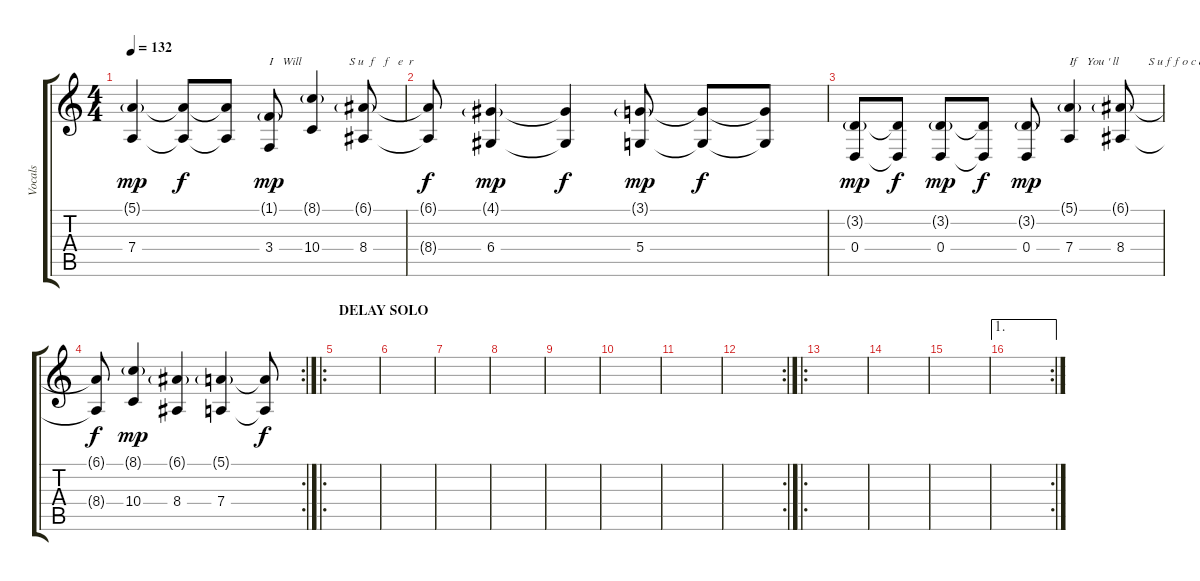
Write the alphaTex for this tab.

\track ("Vocals" "Vocals") {instrument lead2sawtooth}
\staff {score tabs}
\tuning (E4 B3 G3 D3 A2 D2) {hide}
\ts (4 4)
\tempo 132
\clef g2
\ks c
(5.1{g} 7.4).4{dy mp} (5.1{t} 7.4{t}).8{dy f} (5.1{t} 7.4{t}).8 (1.1{g} 3.4).8{txt "I   Will                S u  f   f   e  r" dy mp} (8.1{g} 10.4).4 (6.1{g} 8.4).8 |
(6.1{t} 8.4{t}).8{dy f} (4.1{g} 6.4).4{dy mp} (4.1{t} 6.4{t}).4{dy f} (3.1{g} 5.4).8{dy mp} (3.1{t} 5.4{t}).8{dy f} (3.1{t} 5.4{t}).8 |
(3.2{g} 0.4).8{dy mp} (3.2{t} 0.4{t}).8{dy f} (3.2{g} 0.4).8{dy mp} (3.2{t} 0.4{t}).8{dy f} (3.2{g} 0.4).8{dy mp} (5.1{g} 7.4).4{txt "If   You ' ll          S u f f o c a t e   Meee"} (6.1{g} 8.4).8 |
\rc 2
(6.1{t} 8.4{t}).8{dy f} (8.1{g} 10.4).4{dy mp} (6.1{g} 8.4).4 (5.1{g} 7.4).4 (5.1{t} 7.4{t}).8{dy f} |
\ro
\section ("" "DELAY SOLO")
|
|
|
|
|
|
|
\rc 2
|
\ro
|
|
|
\ae 1
\rc 2
